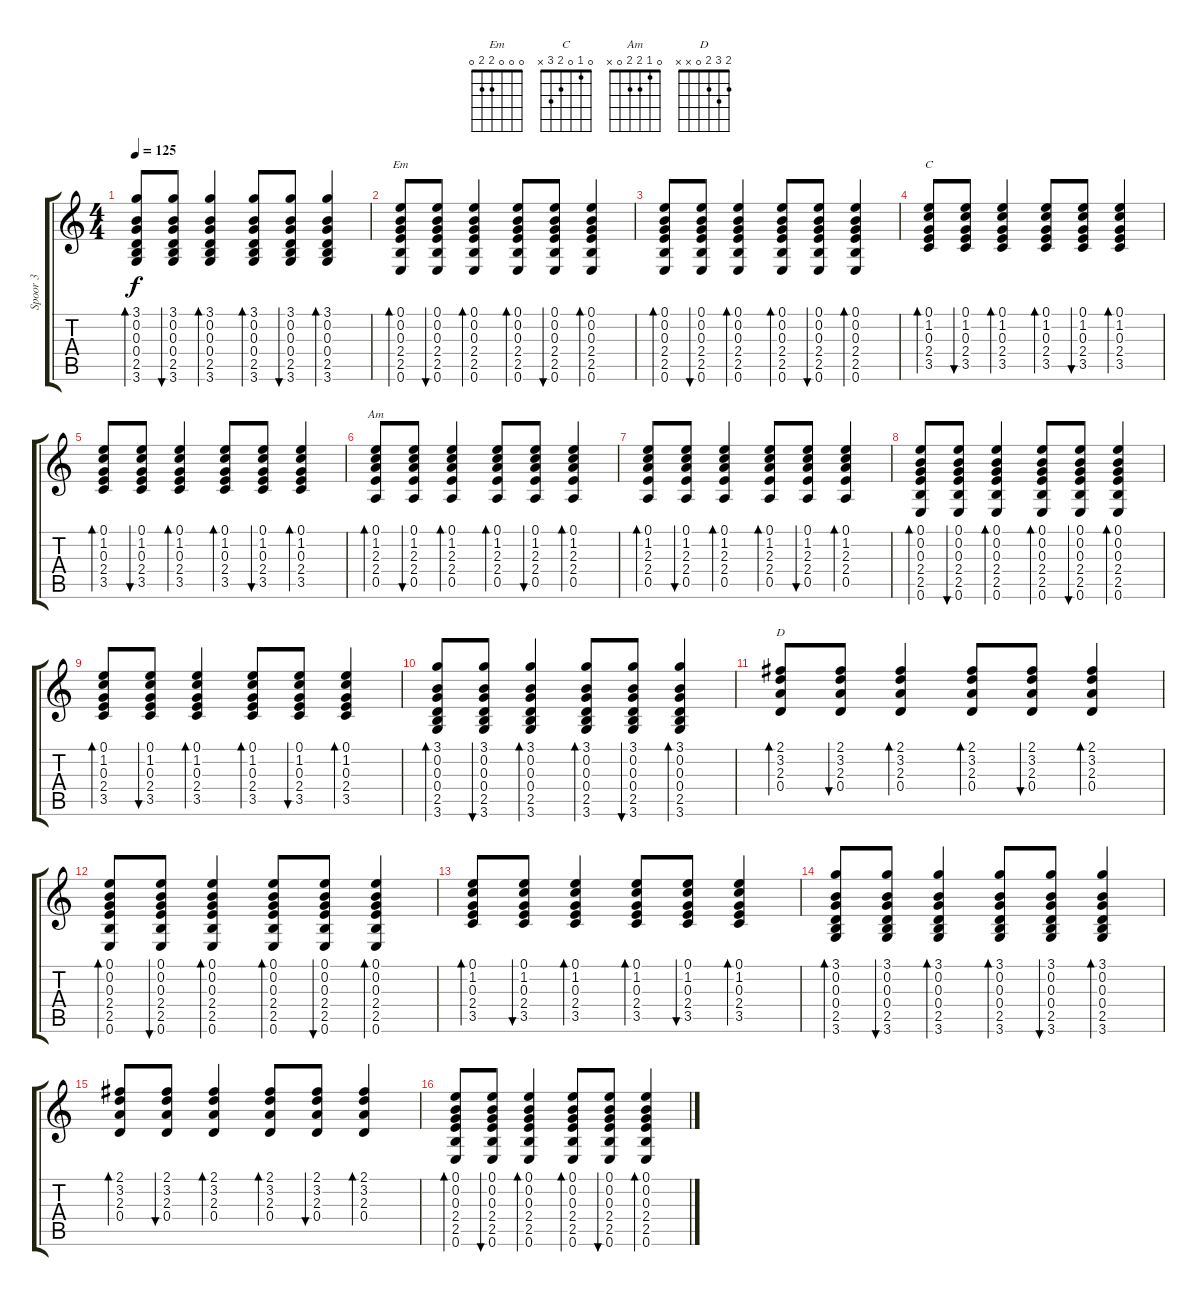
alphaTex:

\track ("Spoor 3" "Spoor 3") {instrument acousticguitarsteel}
\staff {score tabs}
\tuning (E4 B3 G3 D3 A2 E2) {hide}
\chord ("Em" 0 0 0 2 2 0)
\chord ("C" 0 1 0 2 3 x)
\chord ("Am" 0 1 2 2 0 x)
\chord ("D" 2 3 2 0 x x)
\ts (4 4)
\tempo 125
\clef g2
\ks c
(3.1 0.2 0.3 0.4 2.5 3.6).8{bd 60 dy f} (3.1 0.2 0.3 0.4 2.5 3.6).8{bu 60} (3.1 0.2 0.3 0.4 2.5 3.6).4{bd 30} (3.1 0.2 0.3 0.4 2.5 3.6).8{bd 30} (3.1 0.2 0.3 0.4 2.5 3.6).8{bu 60} (3.1 0.2 0.3 0.4 2.5 3.6).4{bd 30} |
(0.1 0.2 0.3 2.4 2.5 0.6).8{bd 60 ch "Em"} (0.1 0.2 0.3 2.4 2.5 0.6).8{bu 60} (0.1 0.2 0.3 2.4 2.5 0.6).4{bd 30} (0.1 0.2 0.3 2.4 2.5 0.6).8{bd 30} (0.1 0.2 0.3 2.4 2.5 0.6).8{bu 60} (0.1 0.2 0.3 2.4 2.5 0.6).4{bd 30} |
(0.1 0.2 0.3 2.4 2.5 0.6).8{bd 60} (0.1 0.2 0.3 2.4 2.5 0.6).8{bu 60} (0.1 0.2 0.3 2.4 2.5 0.6).4{bd 30} (0.1 0.2 0.3 2.4 2.5 0.6).8{bd 30} (0.1 0.2 0.3 2.4 2.5 0.6).8{bu 60} (0.1 0.2 0.3 2.4 2.5 0.6).4{bd 30} |
(0.1 1.2 0.3 2.4 3.5).8{bd 60 ch "C"} (0.1 1.2 0.3 2.4 3.5).8{bu 60} (0.1 1.2 0.3 2.4 3.5).4{bd 60} (0.1 1.2 0.3 2.4 3.5).8{bd 60} (0.1 1.2 0.3 2.4 3.5).8{bu 60} (0.1 1.2 0.3 2.4 3.5).4{bd 60} |
(0.1 1.2 0.3 2.4 3.5).8{bd 60} (0.1 1.2 0.3 2.4 3.5).8{bu 60} (0.1 1.2 0.3 2.4 3.5).4{bd 60} (0.1 1.2 0.3 2.4 3.5).8{bd 60} (0.1 1.2 0.3 2.4 3.5).8{bu 60} (0.1 1.2 0.3 2.4 3.5).4{bd 60} |
(0.1 1.2 2.3 2.4 0.5).8{bd 60 ch "Am"} (0.1 1.2 2.3 2.4 0.5).8{bu 60} (0.1 1.2 2.3 2.4 0.5).4{bd 60} (0.1 1.2 2.3 2.4 0.5).8{bd 60} (0.1 1.2 2.3 2.4 0.5).8{bu 60} (0.1 1.2 2.3 2.4 0.5).4{bd 60} |
(0.1 1.2 2.3 2.4 0.5).8{bd 60} (0.1 1.2 2.3 2.4 0.5).8{bu 60} (0.1 1.2 2.3 2.4 0.5).4{bd 60} (0.1 1.2 2.3 2.4 0.5).8{bd 60} (0.1 1.2 2.3 2.4 0.5).8{bu 60} (0.1 1.2 2.3 2.4 0.5).4{bd 60} |
(0.1 0.2 0.3 2.4 2.5 0.6).8{bd 60} (0.1 0.2 0.3 2.4 2.5 0.6).8{bu 60} (0.1 0.2 0.3 2.4 2.5 0.6).4{bd 30} (0.1 0.2 0.3 2.4 2.5 0.6).8{bd 30} (0.1 0.2 0.3 2.4 2.5 0.6).8{bu 60} (0.1 0.2 0.3 2.4 2.5 0.6).4{bd 30} |
(0.1 1.2 0.3 2.4 3.5).8{bd 60} (0.1 1.2 0.3 2.4 3.5).8{bu 60} (0.1 1.2 0.3 2.4 3.5).4{bd 60} (0.1 1.2 0.3 2.4 3.5).8{bd 60} (0.1 1.2 0.3 2.4 3.5).8{bu 60} (0.1 1.2 0.3 2.4 3.5).4{bd 60} |
(3.1 0.2 0.3 0.4 2.5 3.6).8{bd 60} (3.1 0.2 0.3 0.4 2.5 3.6).8{bu 60} (3.1 0.2 0.3 0.4 2.5 3.6).4{bd 30} (3.1 0.2 0.3 0.4 2.5 3.6).8{bd 30} (3.1 0.2 0.3 0.4 2.5 3.6).8{bu 60} (3.1 0.2 0.3 0.4 2.5 3.6).4{bd 30} |
(2.1 3.2 2.3 0.4).8{bd 60 ch "D"} (2.1 3.2 2.3 0.4).8{bu 60} (2.1 3.2 2.3 0.4).4{bd 30} (2.1 3.2 2.3 0.4).8{bd 30} (2.1 3.2 2.3 0.4).8{bu 60} (2.1 3.2 2.3 0.4).4{bd 30} |
(0.1 0.2 0.3 2.4 2.5 0.6).8{bd 60} (0.1 0.2 0.3 2.4 2.5 0.6).8{bu 60} (0.1 0.2 0.3 2.4 2.5 0.6).4{bd 30} (0.1 0.2 0.3 2.4 2.5 0.6).8{bd 30} (0.1 0.2 0.3 2.4 2.5 0.6).8{bu 60} (0.1 0.2 0.3 2.4 2.5 0.6).4{bd 30} |
(0.1 1.2 0.3 2.4 3.5).8{bd 60} (0.1 1.2 0.3 2.4 3.5).8{bu 60} (0.1 1.2 0.3 2.4 3.5).4{bd 60} (0.1 1.2 0.3 2.4 3.5).8{bd 60} (0.1 1.2 0.3 2.4 3.5).8{bu 60} (0.1 1.2 0.3 2.4 3.5).4{bd 60} |
(3.1 0.2 0.3 0.4 2.5 3.6).8{bd 60} (3.1 0.2 0.3 0.4 2.5 3.6).8{bu 60} (3.1 0.2 0.3 0.4 2.5 3.6).4{bd 30} (3.1 0.2 0.3 0.4 2.5 3.6).8{bd 30} (3.1 0.2 0.3 0.4 2.5 3.6).8{bu 60} (3.1 0.2 0.3 0.4 2.5 3.6).4{bd 30} |
(2.1 3.2 2.3 0.4).8{bd 60} (2.1 3.2 2.3 0.4).8{bu 60} (2.1 3.2 2.3 0.4).4{bd 30} (2.1 3.2 2.3 0.4).8{bd 30} (2.1 3.2 2.3 0.4).8{bu 60} (2.1 3.2 2.3 0.4).4{bd 30} |
(0.1 0.2 0.3 2.4 2.5 0.6).8{bd 60} (0.1 0.2 0.3 2.4 2.5 0.6).8{bu 60} (0.1 0.2 0.3 2.4 2.5 0.6).4{bd 30} (0.1 0.2 0.3 2.4 2.5 0.6).8{bd 30} (0.1 0.2 0.3 2.4 2.5 0.6).8{bu 60} (0.1 0.2 0.3 2.4 2.5 0.6).4{bd 30}
